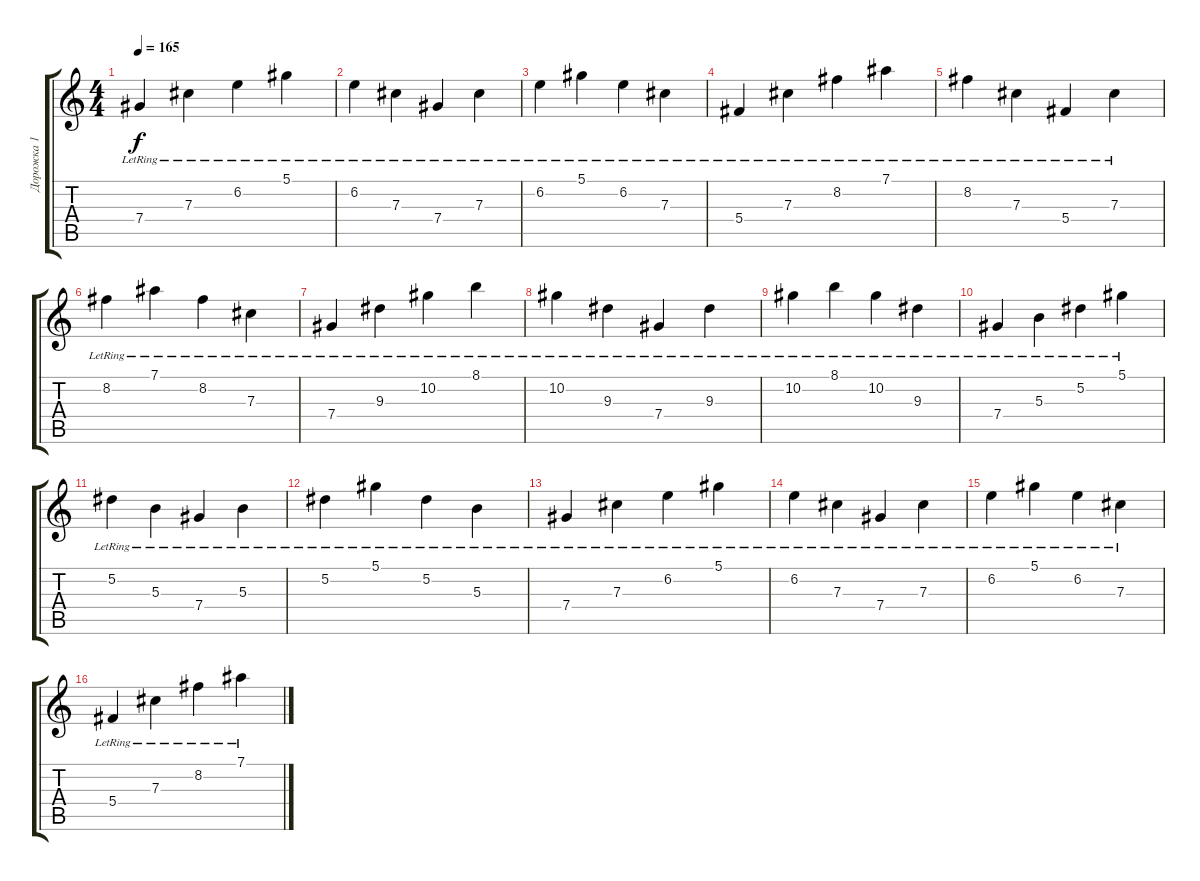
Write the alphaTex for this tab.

\track ("Дорожка 1" "Дорожка 1") {instrument acousticguitarsteel}
\staff {score tabs}
\tuning (Eb4 Bb3 Gb3 Db3 Ab2 Eb2) {hide}
\ts (4 4)
\tempo 165
\clef g2
\ks c
7.4{lr}.4{dy f} 7.3{lr}.4 6.2{lr}.4 5.1{lr}.4 |
6.2{lr}.4 7.3{lr}.4 7.4{lr}.4 7.3{lr}.4 |
6.2{lr}.4 5.1{lr}.4 6.2{lr}.4 7.3{lr}.4 |
5.4{lr}.4 7.3{lr}.4 8.2{lr}.4 7.1{lr}.4 |
8.2{lr}.4 7.3{lr}.4 5.4{lr}.4 7.3{lr}.4 |
8.2{lr}.4 7.1{lr}.4 8.2{lr}.4 7.3{lr}.4 |
7.4{lr}.4 9.3{lr}.4 10.2{lr}.4 8.1{lr}.4 |
10.2{lr}.4 9.3{lr}.4 7.4{lr}.4 9.3{lr}.4 |
10.2{lr}.4 8.1{lr}.4 10.2{lr}.4 9.3{lr}.4 |
7.4{lr}.4 5.3{lr}.4 5.2{lr}.4 5.1{lr}.4 |
5.2{lr}.4 5.3{lr}.4 7.4{lr}.4 5.3{lr}.4 |
5.2{lr}.4 5.1{lr}.4 5.2{lr}.4 5.3{lr}.4 |
7.4{lr}.4 7.3{lr}.4 6.2{lr}.4 5.1{lr}.4 |
6.2{lr}.4 7.3{lr}.4 7.4{lr}.4 7.3{lr}.4 |
6.2{lr}.4 5.1{lr}.4 6.2{lr}.4 7.3{lr}.4 |
5.4{lr}.4 7.3{lr}.4 8.2{lr}.4 7.1{lr}.4
